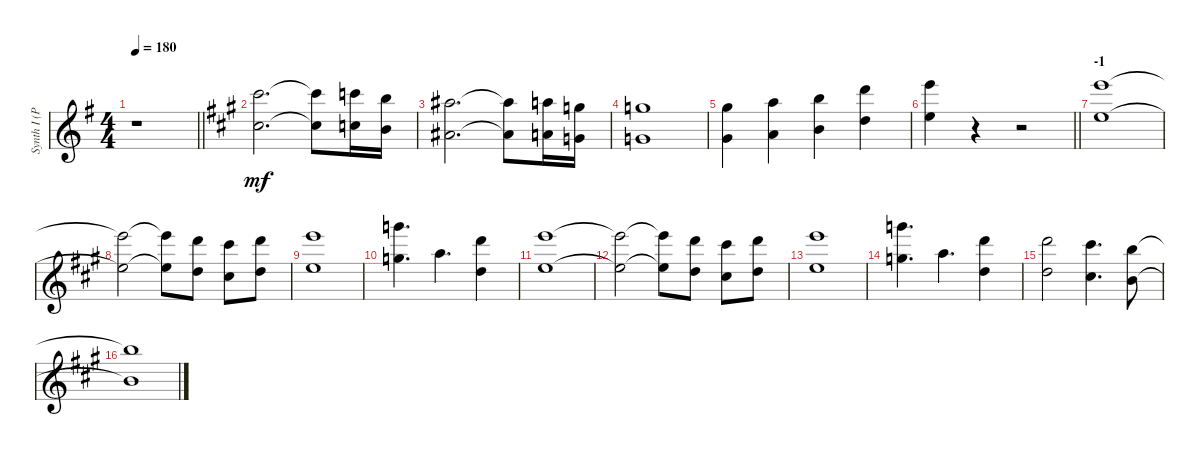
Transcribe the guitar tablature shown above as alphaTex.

\track ("Synth I (Pad)" "Synth I (P") {instrument pad2warm}
\staff {score}
\tuning (E4 B3 G3 D3 A2 E2 B1) {hide}
\ts (4 4)
\tempo 180
\clef g2
\barLineRight lightlight
\ks g
r.1{dy mf} |
\section ("" "")
\ks a
(21.1 14.2).2{d} (21.1{t} 14.2{t}).8 (8.1 25.2).16 (7.1 24.2).16 |
(18.1 11.2).2{d} (18.1{t} 11.2{t}).8 (17.1 10.2).16 (15.1 8.2).16 |
(3.1 20.2).1 |
(16.1 9.2).4 (17.1 10.2).4 (19.1 12.2).4 (22.1 15.2).4 |
\barLineRight lightlight
(24.1 17.2).4 r.4 r.2 |
\section ("" "-1")
(12.1 29.2).1 |
(12.1{t} 29.2{t}).2 (12.1{t} 29.2{t}).8 (22.1 15.2).8 (21.1 14.2).8 (22.1 15.2).8 |
(12.1 29.2).1 |
(27.1 20.2).4{d} 17.1.4{d} (22.1 15.2).4 |
(12.1 29.2).1 |
(12.1{t} 29.2{t}).2 (12.1{t} 29.2{t}).8 (22.1 15.2).8 (21.1 14.2).8 (22.1 15.2).8 |
(12.1 29.2).1 |
(27.1 20.2).4{d} 17.1.4{d} (22.1 15.2).4 |
(22.1 15.2).2 (9.1 26.2).4{d} (19.1 12.2).8 |
(19.1{t} 12.2{t}).1
